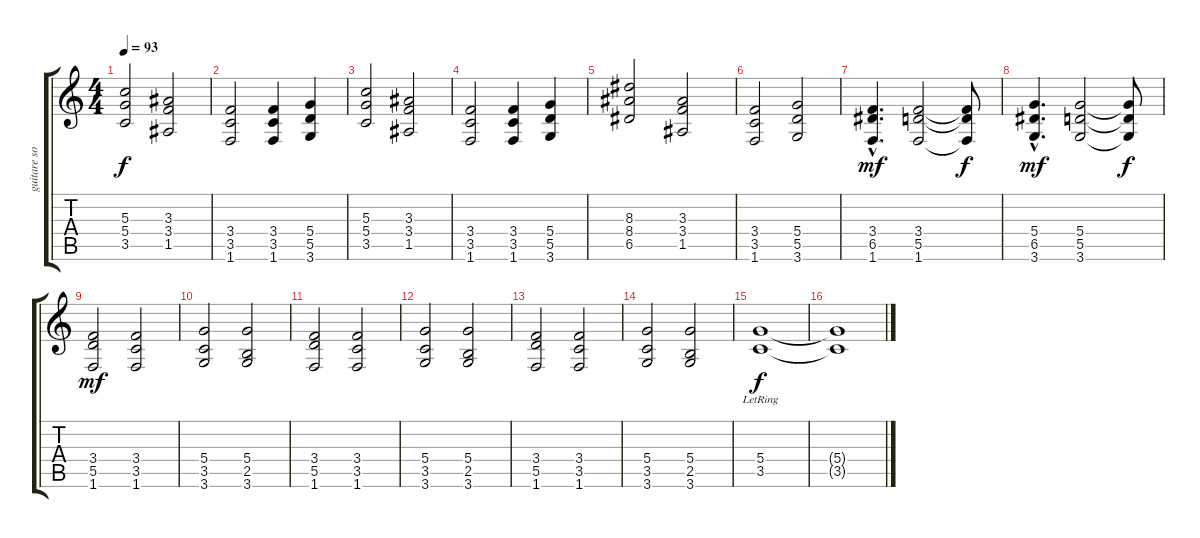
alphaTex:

\track ("guitare solo" "guitare so") {instrument overdrivenguitar}
\staff {score tabs}
\tuning (E4 B3 G3 D3 A2 E2) {hide}
\ts (4 4)
\tempo 93
\clef g2
\ks c
(5.3 5.4 3.5).2{dy f} (3.3 3.4 1.5).2 |
(3.4 3.5 1.6).2 (3.4 3.5 1.6).4 (5.4 5.5 3.6).4 |
(5.3 5.4 3.5).2 (3.3 3.4 1.5).2 |
(3.4 3.5 1.6).2 (3.4 3.5 1.6).4 (5.4 5.5 3.6).4 |
(8.3 8.4 6.5).2 (3.3 3.4 1.5).2 |
(3.4 3.5 1.6).2 (5.4 5.5 3.6).2 |
(3.4{hac} 6.5{hac} 1.6{hac}).4{d dy mf} (3.4 5.5 1.6).2 (3.4{t} 5.5{t} 1.6{t}).8{dy f} |
(5.4{hac} 6.5{hac} 3.6{hac}).4{d dy mf} (5.4 5.5 3.6).2 (5.4{t} 5.5{t} 3.6{t}).8{dy f} |
(3.4 5.5 1.6).2{dy mf} (3.4 3.5 1.6).2 |
(5.4 3.5 3.6).2 (5.4 2.5 3.6).2 |
(3.4 5.5 1.6).2 (3.4 3.5 1.6).2 |
(5.4 3.5 3.6).2 (5.4 2.5 3.6).2 |
(3.4 5.5 1.6).2 (3.4 3.5 1.6).2 |
(5.4 3.5 3.6).2 (5.4 2.5 3.6).2 |
(5.4{lr} 3.5{lr}).1{dy f} |
(5.4{t} 3.5{t}).1
